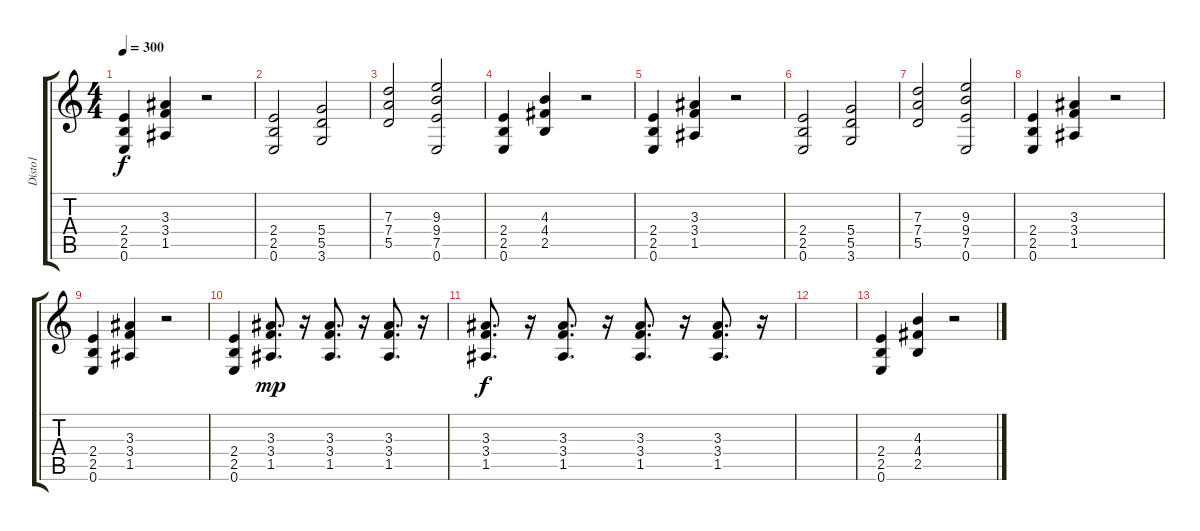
\track ("Disto1" "Disto1") {instrument distortionguitar}
\staff {score tabs}
\tuning (E4 B3 G3 D3 A2 E2) {hide}
\ts (4 4)
\tempo 300
\clef g2
\ks c
(2.4 2.5 0.6).4{dy f} (3.3 3.4 1.5).4 r.2 |
(2.4 2.5 0.6).2 (5.4 5.5 3.6).2 |
(7.3 7.4 5.5).2 (9.3 9.4 7.5 0.6).2 |
(2.4 2.5 0.6).4 (4.3 4.4 2.5).4 r.2 |
(2.4 2.5 0.6).4 (3.3 3.4 1.5).4 r.2 |
(2.4 2.5 0.6).2 (5.4 5.5 3.6).2 |
(7.3 7.4 5.5).2 (9.3 9.4 7.5 0.6).2 |
(2.4 2.5 0.6).4 (3.3 3.4 1.5).4 r.2 |
(2.4 2.5 0.6).4 (3.3 3.4 1.5).4 r.2 |
(2.4 2.5 0.6).4 (3.3 3.4 1.5).8{d dy mp} r.16 (3.3 3.4 1.5).8{d} r.16 (3.3 3.4 1.5).8{d} r.16 |
(3.3 3.4 1.5).8{d dy f} r.16 (3.3 3.4 1.5).8{d} r.16 (3.3 3.4 1.5).8{d} r.16 (3.3 3.4 1.5).8{d} r.16 |
|
(2.4 2.5 0.6).4 (4.3 4.4 2.5).4 r.2
